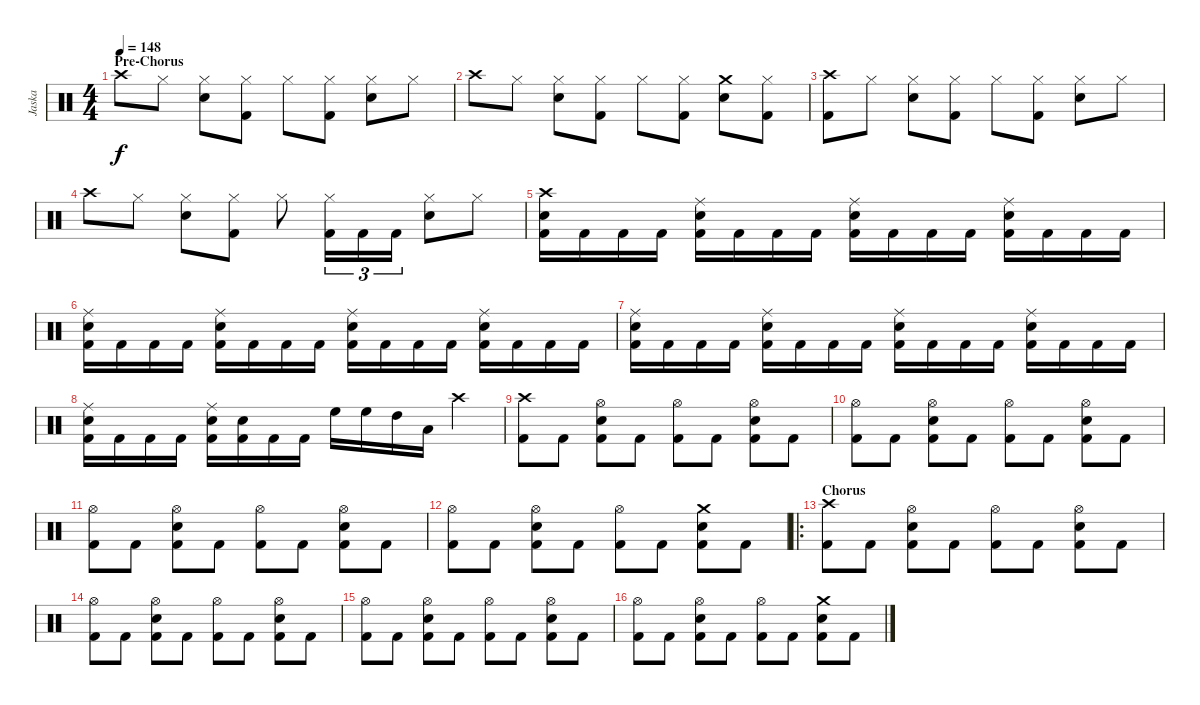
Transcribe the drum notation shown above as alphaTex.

\track ("Jaska" "Jaska") {instrument percussion}
\staff {score}
\articulation defaults
\ts (4 4)
\section ("" "Pre-Chorus")
\tempo 148
\clef neutral
\ks c "Crash high (hit)".8{dy f} "Hi-Hat (closed)".8
("Snare (hit) 2" "Hi-Hat (closed)").8 ("Hi-Hat (closed)" "Kick (hit) 2").8 "Hi-Hat (closed)".8 ("Hi-Hat (closed)" "Kick (hit) 2").8 ("Snare (hit) 2" "Hi-Hat (closed)").8 "Hi-Hat (closed)".8 |
"Crash high (hit)".8 "Hi-Hat (closed)".8 ("Snare (hit) 2" "Hi-Hat (closed)").8 ("Hi-Hat (closed)" "Kick (hit) 2").8 "Hi-Hat (closed)".8 ("Hi-Hat (closed)" "Kick (hit) 2").8 ("Snare (hit) 2" "Crash medium (hit)").8 ("Hi-Hat (closed)" "Kick (hit) 2").8 |
("Crash high (hit)" "Kick (hit) 2").8 "Hi-Hat (closed)".8 ("Snare (hit) 2" "Hi-Hat (closed)").8 ("Hi-Hat (closed)" "Kick (hit) 2").8 "Hi-Hat (closed)".8 ("Hi-Hat (closed)" "Kick (hit) 2").8 ("Snare (hit) 2" "Hi-Hat (closed)").8 "Hi-Hat (closed)".8 |
"Crash high (hit)".8 "Hi-Hat (closed)".8 ("Snare (hit) 2" "Hi-Hat (closed)").8 ("Hi-Hat (closed)" "Kick (hit) 2").8 "Hi-Hat (closed)".8 ("Hi-Hat (closed)" "Kick (hit) 2").16{tu (3 2)} "Kick (hit) 2".16{tu (3 2)} "Kick (hit) 2".16{tu (3 2)} ("Snare (hit) 2" "Hi-Hat (closed)").8 "Hi-Hat (closed)".8 |
("Snare (hit) 2" "Crash high (hit)" "Kick (hit) 2").16 "Kick (hit) 2".16 "Kick (hit) 2".16 "Kick (hit) 2".16 ("Snare (hit) 2" "Ride (middle)" "Kick (hit) 2").16 "Kick (hit) 2".16 "Kick (hit) 2".16 "Kick (hit) 2".16 ("Snare (hit) 2" "Ride (middle)" "Kick (hit) 2").16 "Kick (hit) 2".16 "Kick (hit) 2".16 "Kick (hit) 2".16 ("Snare (hit) 2" "Ride (middle)" "Kick (hit) 2").16 "Kick (hit) 2".16 "Kick (hit) 2".16 "Kick (hit) 2".16 |
("Snare (hit) 2" "Ride (middle)" "Kick (hit) 2").16 "Kick (hit) 2".16 "Kick (hit) 2".16 "Kick (hit) 2".16 ("Snare (hit) 2" "Ride (middle)" "Kick (hit) 2").16 "Kick (hit) 2".16 "Kick (hit) 2".16 "Kick (hit) 2".16 ("Snare (hit) 2" "Ride (middle)" "Kick (hit) 2").16 "Kick (hit) 2".16 "Kick (hit) 2".16 "Kick (hit) 2".16 ("Snare (hit) 2" "Ride (middle)" "Kick (hit) 2").16 "Kick (hit) 2".16 "Kick (hit) 2".16 "Kick (hit) 2".16 |
("Snare (hit) 2" "Ride (middle)" "Kick (hit) 2").16 "Kick (hit) 2".16 "Kick (hit) 2".16 "Kick (hit) 2".16 ("Snare (hit) 2" "Ride (middle)" "Kick (hit) 2").16 "Kick (hit) 2".16 "Kick (hit) 2".16 "Kick (hit) 2".16 ("Snare (hit) 2" "Ride (middle)" "Kick (hit) 2").16 "Kick (hit) 2".16 "Kick (hit) 2".16 "Kick (hit) 2".16 ("Snare (hit) 2" "Ride (middle)" "Kick (hit) 2").16 "Kick (hit) 2".16 "Kick (hit) 2".16 "Kick (hit) 2".16 |
("Snare (hit) 2" "Ride (middle)" "Kick (hit) 2").16 "Kick (hit) 2".16 "Kick (hit) 2".16 "Kick (hit) 2".16 ("Snare (hit) 2" "Ride (middle)" "Kick (hit) 2").16 ("Snare (hit) 2" "Kick (hit) 2").16 "Kick (hit) 2".16 "Kick (hit) 2".16 "High Floor Tom (hit)".16 "High Floor Tom (hit)".16 "High Tom (hit)".16 "Low Tom (hit)".16 "Crash high (hit)".4 |
("Crash high (hit)" "Kick (hit) 2").8 "Kick (hit) 2".8 ("Hi-Hat (open)" "Snare (hit) 2" "Kick (hit) 2").8 "Kick (hit) 2".8 ("Hi-Hat (open)" "Kick (hit) 2").8 "Kick (hit) 2".8 ("Hi-Hat (open)" "Snare (hit) 2" "Kick (hit) 2").8 "Kick (hit) 2".8 |
("Hi-Hat (open)" "Kick (hit) 2").8 "Kick (hit) 2".8 ("Hi-Hat (open)" "Snare (hit) 2" "Kick (hit) 2").8 "Kick (hit) 2".8 ("Hi-Hat (open)" "Kick (hit) 2").8 "Kick (hit) 2".8 ("Hi-Hat (open)" "Snare (hit) 2" "Kick (hit) 2").8 "Kick (hit) 2".8 |
("Hi-Hat (open)" "Kick (hit) 2").8 "Kick (hit) 2".8 ("Hi-Hat (open)" "Snare (hit) 2" "Kick (hit) 2").8 "Kick (hit) 2".8 ("Hi-Hat (open)" "Kick (hit) 2").8 "Kick (hit) 2".8 ("Hi-Hat (open)" "Snare (hit) 2" "Kick (hit) 2").8 "Kick (hit) 2".8 |
("Hi-Hat (open)" "Kick (hit) 2").8 "Kick (hit) 2".8 ("Hi-Hat (open)" "Snare (hit) 2" "Kick (hit) 2").8 "Kick (hit) 2".8 ("Hi-Hat (open)" "Kick (hit) 2").8 "Kick (hit) 2".8 ("Crash medium (hit)" "Snare (hit) 2" "Kick (hit) 2").8 "Kick (hit) 2".8 |
\ro
\section ("" "Chorus")
("Crash high (hit)" "Kick (hit) 2").8 "Kick (hit) 2".8 ("Hi-Hat (open)" "Snare (hit) 2" "Kick (hit) 2").8 "Kick (hit) 2".8 ("Hi-Hat (open)" "Kick (hit) 2").8 "Kick (hit) 2".8 ("Hi-Hat (open)" "Snare (hit) 2" "Kick (hit) 2").8 "Kick (hit) 2".8 |
("Hi-Hat (open)" "Kick (hit) 2").8 "Kick (hit) 2".8 ("Hi-Hat (open)" "Snare (hit) 2" "Kick (hit) 2").8 "Kick (hit) 2".8 ("Hi-Hat (open)" "Kick (hit) 2").8 "Kick (hit) 2".8 ("Hi-Hat (open)" "Snare (hit) 2" "Kick (hit) 2").8 "Kick (hit) 2".8 |
("Hi-Hat (open)" "Kick (hit) 2").8 "Kick (hit) 2".8 ("Hi-Hat (open)" "Snare (hit) 2" "Kick (hit) 2").8 "Kick (hit) 2".8 ("Hi-Hat (open)" "Kick (hit) 2").8 "Kick (hit) 2".8 ("Hi-Hat (open)" "Snare (hit) 2" "Kick (hit) 2").8 "Kick (hit) 2".8 |
("Hi-Hat (open)" "Kick (hit) 2").8 "Kick (hit) 2".8 ("Hi-Hat (open)" "Snare (hit) 2" "Kick (hit) 2").8 "Kick (hit) 2".8 ("Hi-Hat (open)" "Kick (hit) 2").8 "Kick (hit) 2".8 ("Crash medium (hit)" "Snare (hit) 2" "Kick (hit) 2").8 "Kick (hit) 2".8
